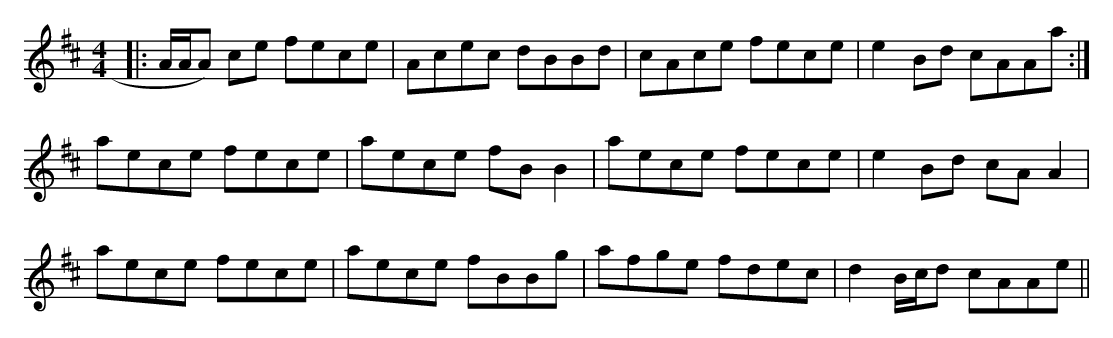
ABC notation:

X:1
M:4/4
K:Amix
|:A/A/A) ce fece|Acec dBBd|cAce fece|e2 Bd cAAa:|
aece fece|aece fBB2|aece fece|e2 Bd cAA2|
aece fece|aece fBBg|afge fdec|d2 B/c/d cAAe||
